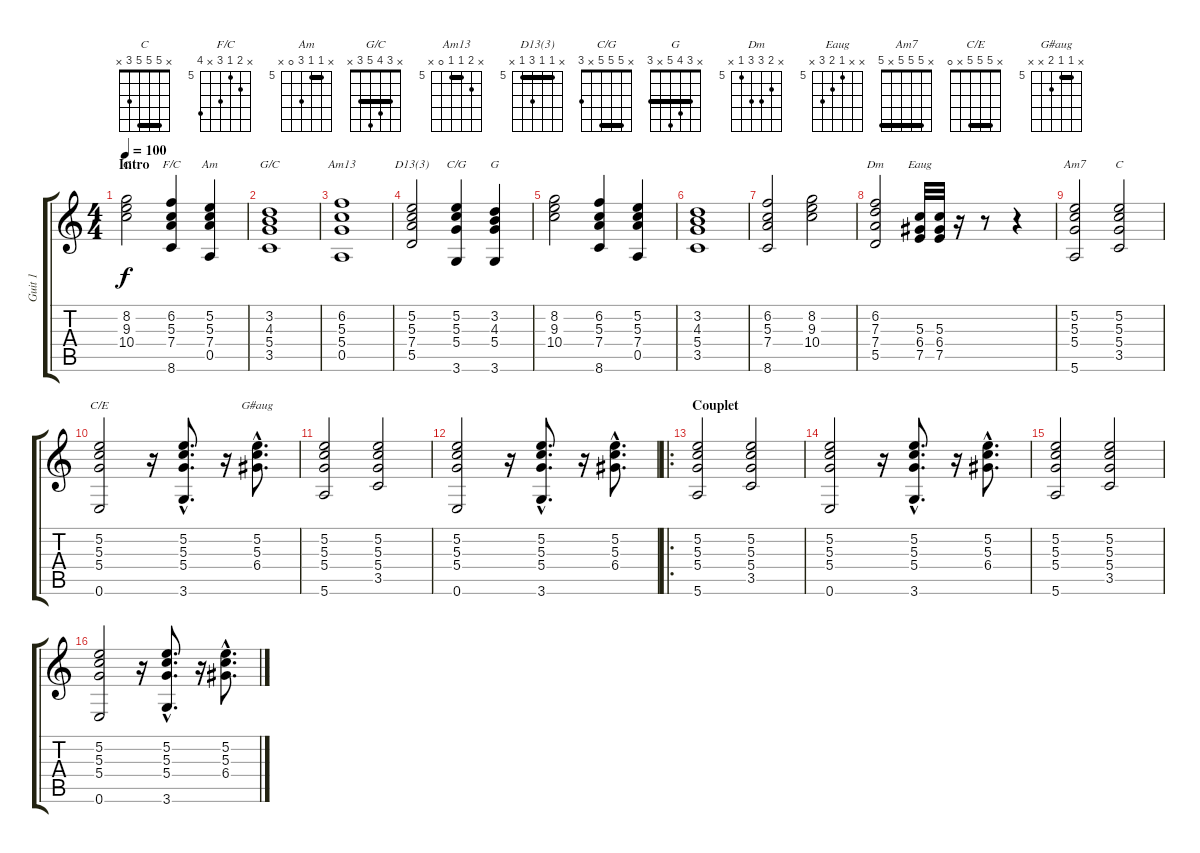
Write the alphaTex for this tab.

\track ("Guit 1" "Guit 1") {instrument electricguitarclean}
\staff {score tabs}
\tuning (E4 B3 G3 D3 A2 E2) {hide}
\chord ("C" x 8 9 10 x x) {firstfret 8}
\chord ("F/C" x 6 5 7 x 8) {firstfret 5}
\chord ("Am" x 5 5 7 0 x) {firstfret 5 barre 5}
\chord ("G/C" x 3 4 5 3 x) {barre 3}
\chord ("Am13" x 6 5 5 0 x) {firstfret 5 barre 5}
\chord ("D13(3)" x 5 5 7 5 x) {firstfret 5 barre 5}
\chord ("C/G" x 5 5 5 x 3) {barre 5}
\chord ("G" x 3 4 5 x 3) {barre 3}
\chord ("Dm" x 6 7 7 5 x) {firstfret 5}
\chord ("Eaug" x x 5 6 7 x) {firstfret 5}
\chord ("Am7" x 5 5 5 x 5) {barre 5}
\chord ("C" x 5 5 5 3 x) {barre 5}
\chord ("C/E" x 5 5 5 x 0) {barre 5}
\chord ("G#aug" x 5 5 6 x x) {firstfret 5 barre 5}
\ts (4 4)
\section ("" "Intro")
\tempo 100
\clef g2
\ks c
(8.2 9.3 10.4).2{ch "C" dy f instrument electricguitarclean} (6.2 5.3 7.4 8.6).4{ch "F/C"} (5.2 5.3 7.4 0.5).4{ch "Am"} |
(3.2 4.3 5.4 3.5).1{ch "G/C"} |
(6.2 5.3 5.4 0.5).1{ch "Am13"} |
(5.2 5.3 7.4 5.5).2{ch "D13(3)"} (5.2 5.3 5.4 3.6).4{ch "C/G"} (3.2 4.3 5.4 3.6).4{ch "G"} |
(8.2 9.3 10.4).2 (6.2 5.3 7.4 8.6).4 (5.2 5.3 7.4 0.5).4 |
(3.2 4.3 5.4 3.5).1 |
(6.2 5.3 7.4 8.6).2 (8.2 9.3 10.4).2 |
(6.2 7.3 7.4 5.5).2{ch "Dm"} (5.3 6.4 7.5).32{ch "Eaug"} (5.3 6.4 7.5).32 r.16 r.8 r.4 |
(5.2 5.3 5.4 5.6).2{ch "Am7"} (5.2 5.3 5.4 3.5).2{ch "C"} |
(5.2 5.3 5.4 0.6).2{ch "C/E"} r.16 (5.2{hac} 5.3{hac} 5.4{hac} 3.6{hac}).8{d} r.16 (5.2{hac} 5.3{hac} 6.4{hac}).8{d ch "G#aug"} |
(5.2 5.3 5.4 5.6).2 (5.2 5.3 5.4 3.5).2 |
(5.2 5.3 5.4 0.6).2 r.16 (5.2{hac} 5.3{hac} 5.4{hac} 3.6{hac}).8{d} r.16 (5.2{hac} 5.3{hac} 6.4{hac}).8{d} |
\ro
\section ("" "Couplet")
(5.2 5.3 5.4 5.6).2 (5.2 5.3 5.4 3.5).2 |
(5.2 5.3 5.4 0.6).2 r.16 (5.2{hac} 5.3{hac} 5.4{hac} 3.6{hac}).8{d} r.16 (5.2{hac} 5.3{hac} 6.4{hac}).8{d} |
(5.2 5.3 5.4 5.6).2 (5.2 5.3 5.4 3.5).2 |
(5.2 5.3 5.4 0.6).2 r.16 (5.2{hac} 5.3{hac} 5.4{hac} 3.6{hac}).8{d} r.16 (5.2{hac} 5.3{hac} 6.4{hac}).8{d}
